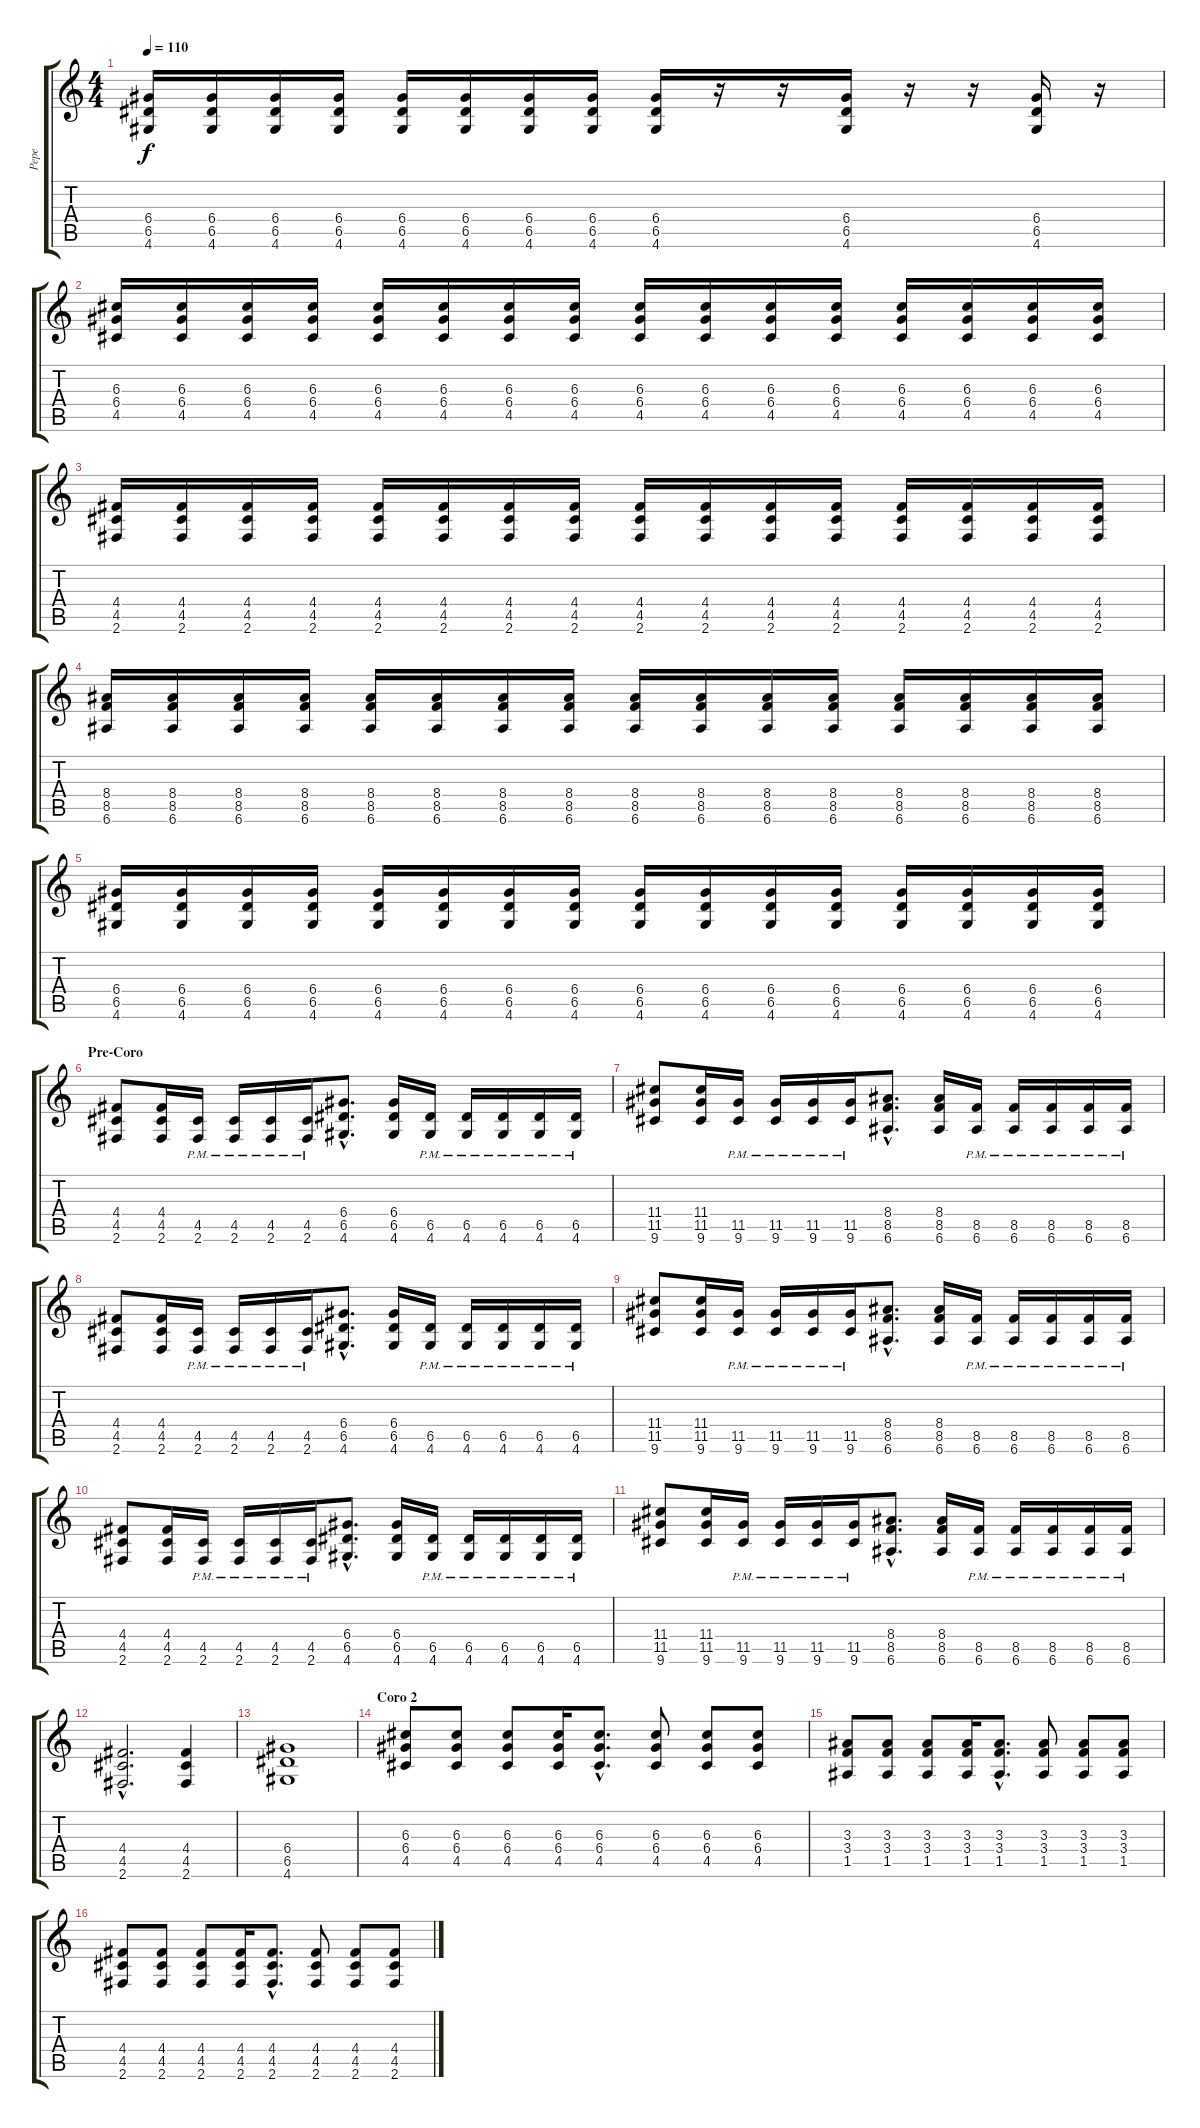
\track ("Pepe" "Pepe") {instrument distortionguitar}
\staff {score tabs}
\tuning (E4 B3 G3 D3 A2 E2) {hide}
\ts (4 4)
\tempo 110
\clef g2
\ks c
(6.4 6.5 4.6).16{dy f} (6.4 6.5 4.6).16 (6.4 6.5 4.6).16 (6.4 6.5 4.6).16 (6.4 6.5 4.6).16 (6.4 6.5 4.6).16 (6.4 6.5 4.6).16 (6.4 6.5 4.6).16 (6.4 6.5 4.6).16 r.16 r.16 (6.4 6.5 4.6).16 r.16 r.16 (6.4 6.5 4.6).16 r.16 |
(6.3 6.4 4.5).16 (6.3 6.4 4.5).16 (6.3 6.4 4.5).16 (6.3 6.4 4.5).16 (6.3 6.4 4.5).16 (6.3 6.4 4.5).16 (6.3 6.4 4.5).16 (6.3 6.4 4.5).16 (6.3 6.4 4.5).16 (6.3 6.4 4.5).16 (6.3 6.4 4.5).16 (6.3 6.4 4.5).16 (6.3 6.4 4.5).16 (6.3 6.4 4.5).16 (6.3 6.4 4.5).16 (6.3 6.4 4.5).16 |
(4.4 4.5 2.6).16 (4.4 4.5 2.6).16 (4.4 4.5 2.6).16 (4.4 4.5 2.6).16 (4.4 4.5 2.6).16 (4.4 4.5 2.6).16 (4.4 4.5 2.6).16 (4.4 4.5 2.6).16 (4.4 4.5 2.6).16 (4.4 4.5 2.6).16 (4.4 4.5 2.6).16 (4.4 4.5 2.6).16 (4.4 4.5 2.6).16 (4.4 4.5 2.6).16 (4.4 4.5 2.6).16 (4.4 4.5 2.6).16 |
(8.4 8.5 6.6).16 (8.4 8.5 6.6).16 (8.4 8.5 6.6).16 (8.4 8.5 6.6).16 (8.4 8.5 6.6).16 (8.4 8.5 6.6).16 (8.4 8.5 6.6).16 (8.4 8.5 6.6).16 (8.4 8.5 6.6).16 (8.4 8.5 6.6).16 (8.4 8.5 6.6).16 (8.4 8.5 6.6).16 (8.4 8.5 6.6).16 (8.4 8.5 6.6).16 (8.4 8.5 6.6).16 (8.4 8.5 6.6).16 |
(6.4 6.5 4.6).16 (6.4 6.5 4.6).16 (6.4 6.5 4.6).16 (6.4 6.5 4.6).16 (6.4 6.5 4.6).16 (6.4 6.5 4.6).16 (6.4 6.5 4.6).16 (6.4 6.5 4.6).16 (6.4 6.5 4.6).16 (6.4 6.5 4.6).16 (6.4 6.5 4.6).16 (6.4 6.5 4.6).16 (6.4 6.5 4.6).16 (6.4 6.5 4.6).16 (6.4 6.5 4.6).16 (6.4 6.5 4.6).16 |
\section ("" "Pre-Coro")
(4.4 4.5 2.6).8 (4.4 4.5 2.6).16 (4.5{pm} 2.6{pm}).16 (4.5{pm} 2.6{pm}).16 (4.5{pm} 2.6{pm}).16 (4.5{pm} 2.6{pm}).16 (6.4{hac} 6.5{hac} 4.6{hac}).8{d} (6.4 6.5 4.6).16 (6.5{pm} 4.6{pm}).16 (6.5{pm} 4.6{pm}).16 (6.5{pm} 4.6{pm}).16 (6.5{pm} 4.6{pm}).16 (6.5{pm} 4.6{pm}).16 |
(11.4 11.5 9.6).8 (11.4 11.5 9.6).16 (11.5{pm} 9.6{pm}).16 (11.5{pm} 9.6{pm}).16 (11.5{pm} 9.6{pm}).16 (11.5{pm} 9.6{pm}).16 (8.4{hac} 8.5{hac} 6.6{hac}).8{d} (8.4 8.5 6.6).16 (8.5{pm} 6.6{pm}).16 (8.5{pm} 6.6{pm}).16 (8.5{pm} 6.6{pm}).16 (8.5{pm} 6.6{pm}).16 (8.5{pm} 6.6{pm}).16 |
(4.4 4.5 2.6).8 (4.4 4.5 2.6).16 (4.5{pm} 2.6{pm}).16 (4.5{pm} 2.6{pm}).16 (4.5{pm} 2.6{pm}).16 (4.5{pm} 2.6{pm}).16 (6.4{hac} 6.5{hac} 4.6{hac}).8{d} (6.4 6.5 4.6).16 (6.5{pm} 4.6{pm}).16 (6.5{pm} 4.6{pm}).16 (6.5{pm} 4.6{pm}).16 (6.5{pm} 4.6{pm}).16 (6.5{pm} 4.6{pm}).16 |
(11.4 11.5 9.6).8 (11.4 11.5 9.6).16 (11.5{pm} 9.6{pm}).16 (11.5{pm} 9.6{pm}).16 (11.5{pm} 9.6{pm}).16 (11.5{pm} 9.6{pm}).16 (8.4{hac} 8.5{hac} 6.6{hac}).8{d} (8.4 8.5 6.6).16 (8.5{pm} 6.6{pm}).16 (8.5{pm} 6.6{pm}).16 (8.5{pm} 6.6{pm}).16 (8.5{pm} 6.6{pm}).16 (8.5{pm} 6.6{pm}).16 |
(4.4 4.5 2.6).8 (4.4 4.5 2.6).16 (4.5{pm} 2.6{pm}).16 (4.5{pm} 2.6{pm}).16 (4.5{pm} 2.6{pm}).16 (4.5{pm} 2.6{pm}).16 (6.4{hac} 6.5{hac} 4.6{hac}).8{d} (6.4 6.5 4.6).16 (6.5{pm} 4.6{pm}).16 (6.5{pm} 4.6{pm}).16 (6.5{pm} 4.6{pm}).16 (6.5{pm} 4.6{pm}).16 (6.5{pm} 4.6{pm}).16 |
(11.4 11.5 9.6).8 (11.4 11.5 9.6).16 (11.5{pm} 9.6{pm}).16 (11.5{pm} 9.6{pm}).16 (11.5{pm} 9.6{pm}).16 (11.5{pm} 9.6{pm}).16 (8.4{hac} 8.5{hac} 6.6{hac}).8{d} (8.4 8.5 6.6).16 (8.5{pm} 6.6{pm}).16 (8.5{pm} 6.6{pm}).16 (8.5{pm} 6.6{pm}).16 (8.5{pm} 6.6{pm}).16 (8.5{pm} 6.6{pm}).16 |
(4.4{hac} 4.5{hac} 2.6{hac}).2{d} (4.4 4.5 2.6).4 |
(6.4 6.5 4.6).1 |
\section ("" "Coro 2")
(6.3 6.4 4.5).8 (6.3 6.4 4.5).8 (6.3 6.4 4.5).8 (6.3 6.4 4.5).16 (6.3{hac} 6.4{hac} 4.5{hac}).8{d} (6.3 6.4 4.5).8 (6.3 6.4 4.5).8 (6.3 6.4 4.5).8 |
(3.3 3.4 1.5).8 (3.3 3.4 1.5).8 (3.3 3.4 1.5).8 (3.3 3.4 1.5).16 (3.3{hac} 3.4{hac} 1.5{hac}).8{d} (3.3 3.4 1.5).8 (3.3 3.4 1.5).8 (3.3 3.4 1.5).8 |
(4.4 4.5 2.6).8 (4.4 4.5 2.6).8 (4.4 4.5 2.6).8 (4.4 4.5 2.6).16 (4.4{hac} 4.5{hac} 2.6{hac}).8{d} (4.4 4.5 2.6).8 (4.4 4.5 2.6).8 (4.4 4.5 2.6).8
